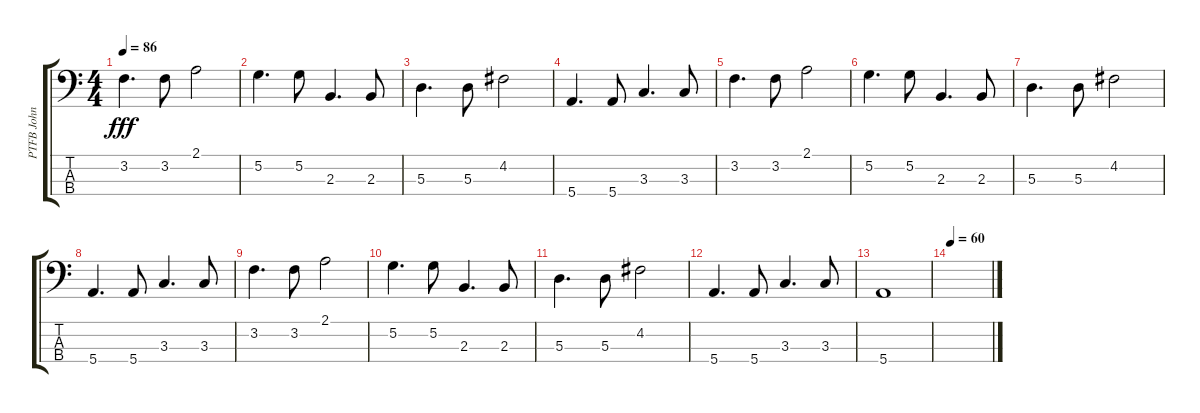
\track ("PTFB John" "PTFB John") {instrument electricbassfinger}
\staff {score tabs}
\tuning (G2 D2 A1 E1) {hide}
\ts (4 4)
\tempo 86
\clef f4
\ks c
3.2.4{d dy fff} 3.2.8 2.1.2 |
5.2.4{d} 5.2.8 2.3.4{d} 2.3.8 |
5.3.4{d} 5.3.8 4.2.2 |
5.4.4{d} 5.4.8 3.3.4{d} 3.3.8 |
3.2.4{d} 3.2.8 2.1.2 |
5.2.4{d} 5.2.8 2.3.4{d} 2.3.8 |
5.3.4{d} 5.3.8 4.2.2 |
5.4.4{d} 5.4.8 3.3.4{d} 3.3.8 |
3.2.4{d} 3.2.8 2.1.2 |
5.2.4{d} 5.2.8 2.3.4{d} 2.3.8 |
5.3.4{d} 5.3.8 4.2.2 |
5.4.4{d} 5.4.8 3.3.4{d} 3.3.8 |
5.4.1 |
\tempo 60
